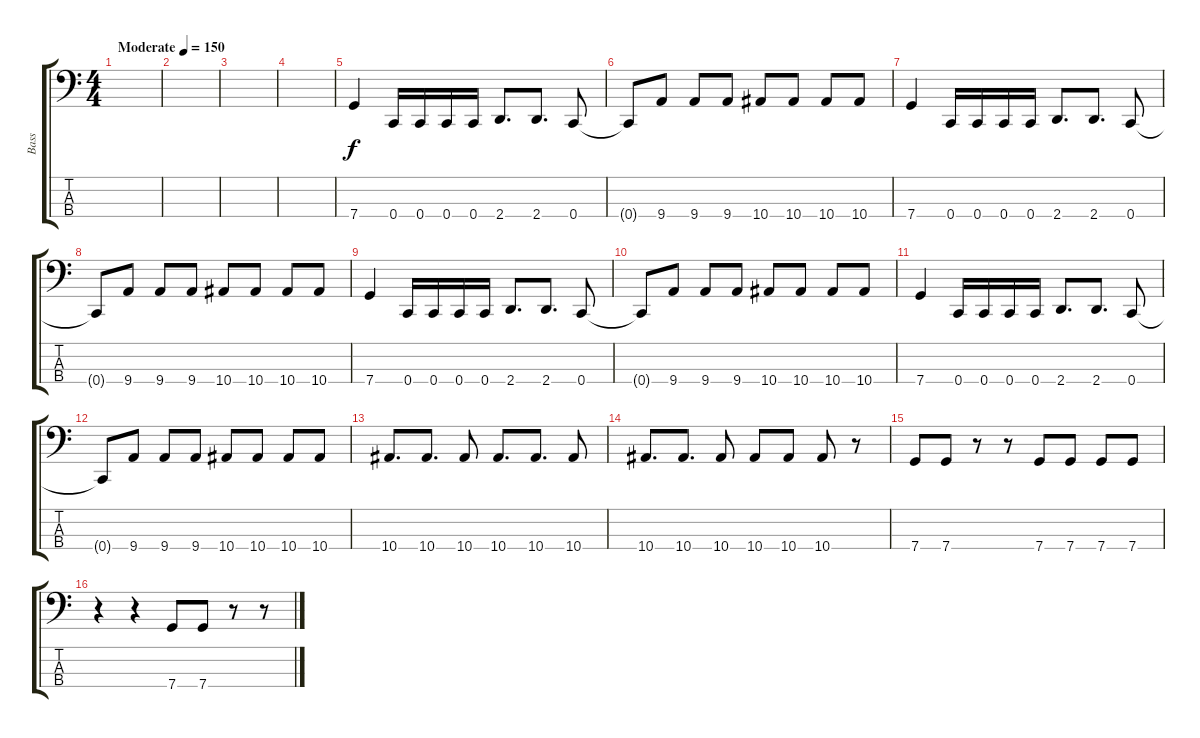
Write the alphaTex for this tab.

\track ("Bass" "Bass") {instrument electricbasspick}
\staff {score tabs}
\tuning (F2 C2 G1 C1) {hide}
\ts (4 4)
\tempo (150 "Moderate")
\clef f4
\ks c
|
|
|
|
7.4.4 0.4.16 0.4.16 0.4.16 0.4.16 2.4.8{d} 2.4.8{d} 0.4.8 |
0.4{t}.8 9.4.8 9.4.8 9.4.8 10.4.8 10.4.8 10.4.8 10.4.8 |
7.4.4 0.4.16 0.4.16 0.4.16 0.4.16 2.4.8{d} 2.4.8{d} 0.4.8 |
0.4{t}.8 9.4.8 9.4.8 9.4.8 10.4.8 10.4.8 10.4.8 10.4.8 |
7.4.4 0.4.16 0.4.16 0.4.16 0.4.16 2.4.8{d} 2.4.8{d} 0.4.8 |
0.4{t}.8 9.4.8 9.4.8 9.4.8 10.4.8 10.4.8 10.4.8 10.4.8 |
7.4.4 0.4.16 0.4.16 0.4.16 0.4.16 2.4.8{d} 2.4.8{d} 0.4.8 |
0.4{t}.8 9.4.8 9.4.8 9.4.8 10.4.8 10.4.8 10.4.8 10.4.8 |
10.4.8{d} 10.4.8{d} 10.4.8 10.4.8{d} 10.4.8{d} 10.4.8 |
10.4.8{d} 10.4.8{d} 10.4.8 10.4.8 10.4.8 10.4.8 r.8 |
7.4.8 7.4.8 r.8 r.8 7.4.8 7.4.8 7.4.8 7.4.8 |
r.4 r.4 7.4.8 7.4.8 r.8 r.8
